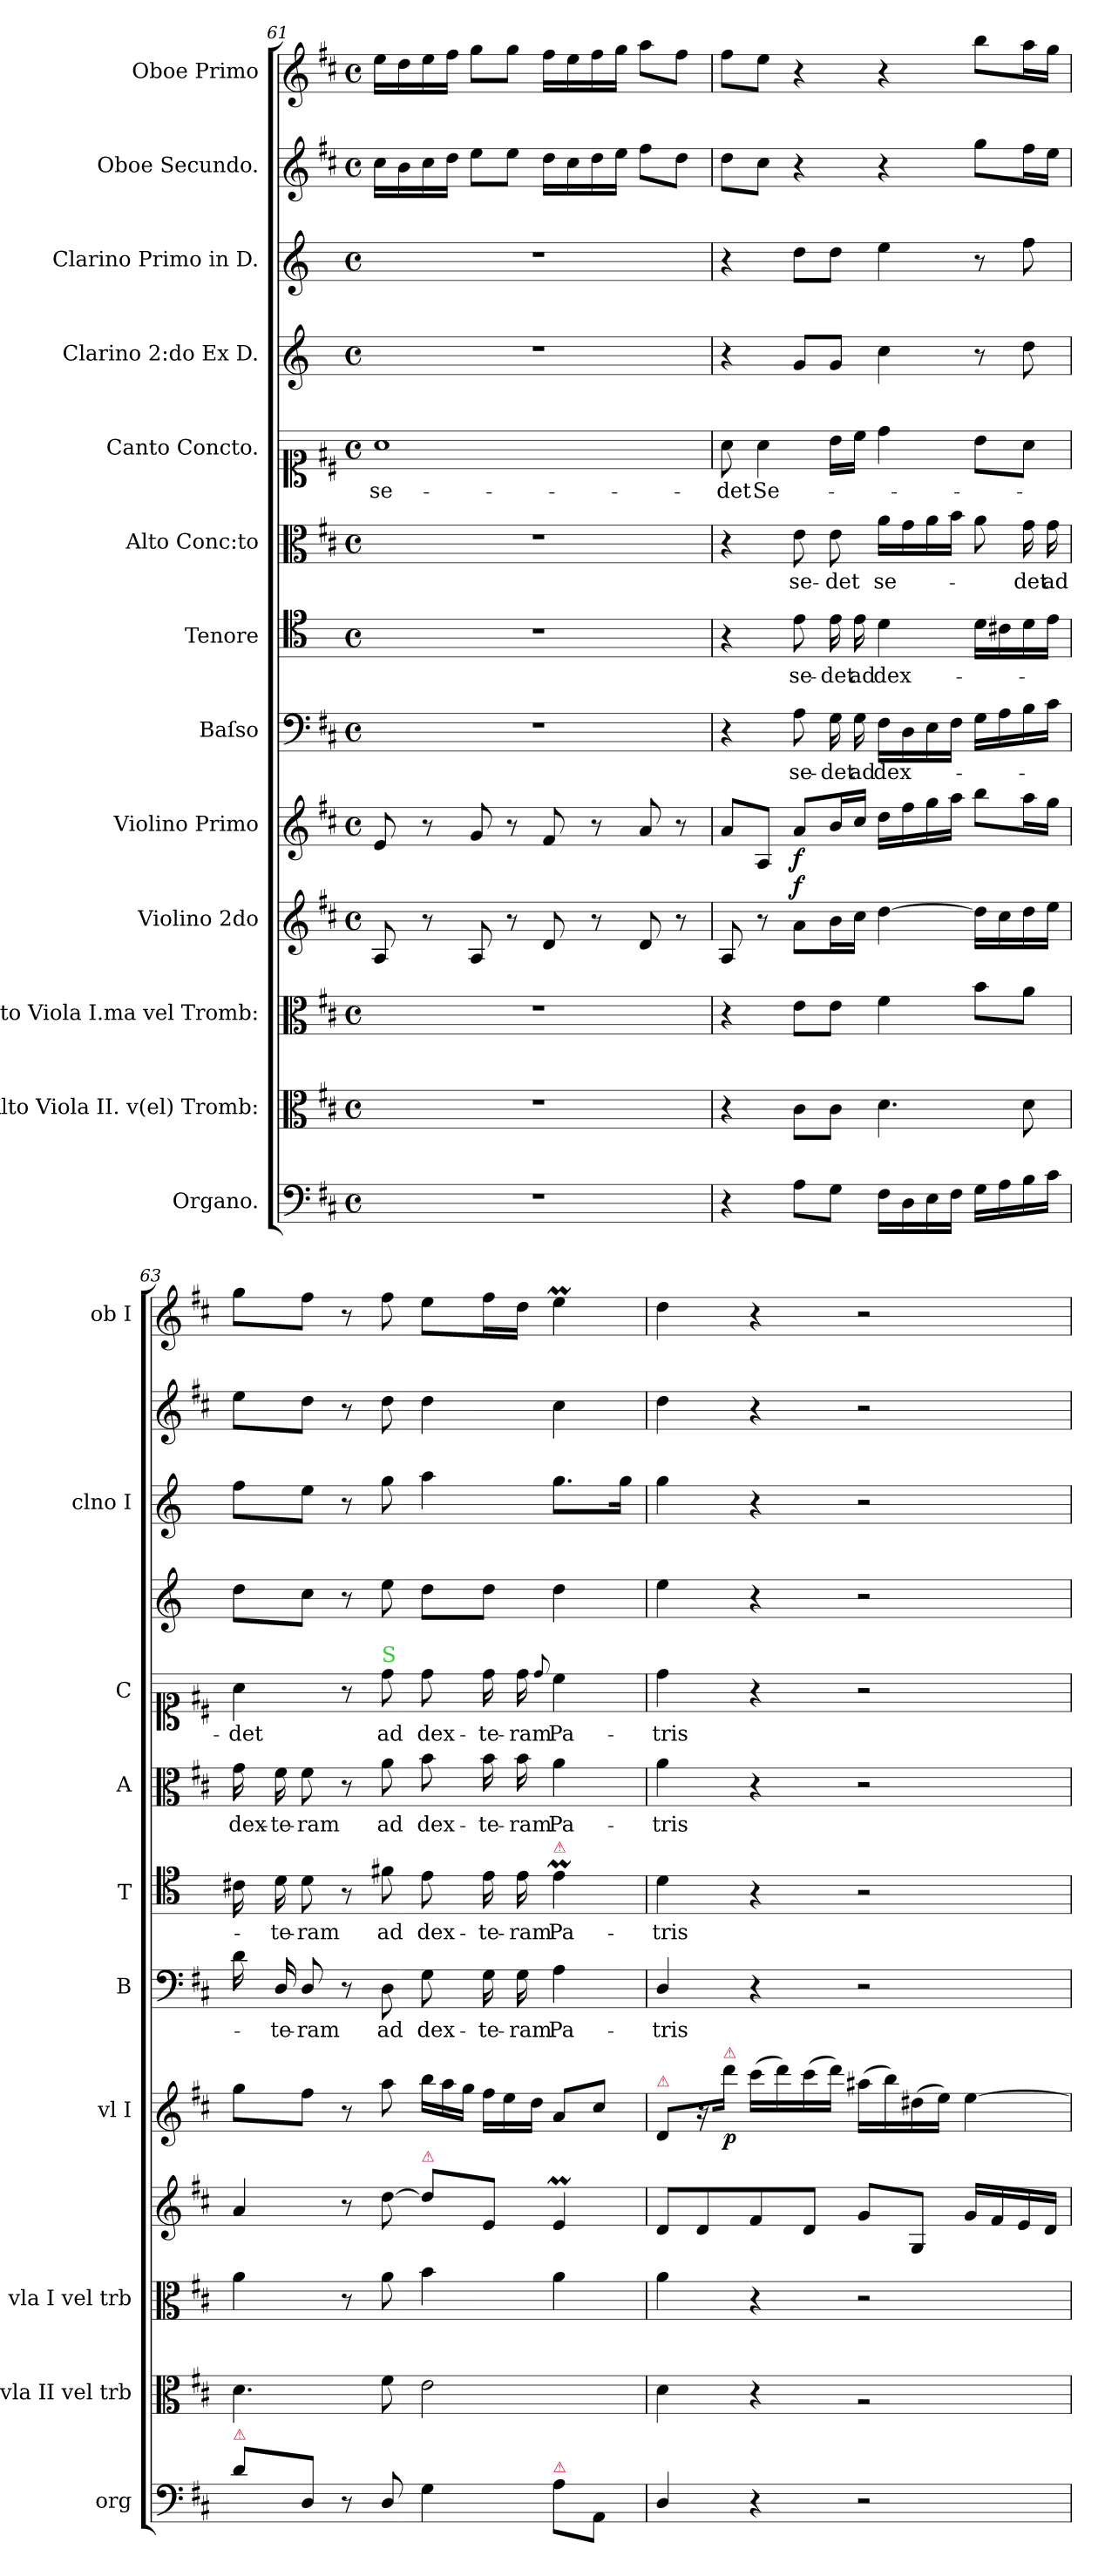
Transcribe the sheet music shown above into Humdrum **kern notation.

**kern	**kern	**kern	**kern	**dynam	**kern	**dynam	**kern	**text	**kern	**text	**kern	**text	**kern	**text	**kern	**kern	**kern	**kern
*part13	*part12	*part11	*part10	*part10	*part9	*part9	*part8	*part8	*part7	*part7	*part6	*part6	*part5	*part5	*part4	*part3	*part2	*part1
*staff13	*staff12	*staff11	*staff10	*staff10	*staff9	*staff9	*staff8	*staff8	*staff7	*staff7	*staff6	*staff6	*staff5	*staff5	*staff4	*staff3	*staff2	*staff1
*I"Organo.	*I"Alto Viola II. v(el) Tromb:	*I"Alto Viola I.ma vel Tromb:	*I"Violino 2do	*	*I"Violino Primo	*	*I"Baſso	*	*I"Tenore	*	*I"Alto Conc:to	*	*I"Canto Concto.	*	*I"Clarino 2:do Ex D.	*I"Clarino Primo in D.	*I"Oboe Secundo.	*I"Oboe Primo
*I'org	*I'vla II vel trb	*I'vla I vel trb	*	*	*I'vl I	*	*I'B	*	*I'T	*	*I'A	*	*I'C	*	*	*I'clno I	*	*I'ob I
*clefF4	*clefC3	*clefC3	*clefG2	*	*clefG2	*	*clefF4	*	*clefC4	*	*clefC3	*	*clefC1	*	*clefG2	*clefG2	*clefG2	*clefG2
*	*	*	*	*	*	*	*	*	*	*	*	*	*	*	*ITrd-1c-2	*ITrd-1c-2	*	*
*k[f#c#]	*k[f#c#]	*k[f#c#]	*k[f#c#]	*	*k[f#c#]	*	*k[f#c#]	*	*k[]	*	*k[f#c#]	*	*k[f#c#]	*	*k[f#c#]	*k[f#c#]	*k[f#c#]	*k[f#c#]
*M4/4	*M4/4	*M4/4	*M4/4	*	*M4/4	*	*M4/4	*	*M4/4	*	*M4/4	*	*M4/4	*	*M4/4	*M4/4	*M4/4	*M4/4
*met(c)	*met(c)	*met(c)	*met(c)	*	*met(c)	*	*met(c)	*	*met(c)	*	*met(c)	*	*met(c)	*	*met(c)	*met(c)	*met(c)	*met(c)
=61	=61	=61	=61	=61	=61	=61	=61	=61	=61	=61	=61	=61	=61	=61	=61	=61	=61	=61
!	!	!	!	!LO:DY:a	!	!LO:DY:b	!	!	!	!	!	!	!	!	!	!	!	!
1r	1r	1r	8A/	po	8e/	p&colon;	1r	.	1r	.	1r	.	1a	se-	1r	1r	16cc#\LL	16ee\LL
.	.	.	.	.	.	.	.	.	.	.	.	.	.	.	.	.	16b\	16dd\
.	.	.	8r	.	8r	.	.	.	.	.	.	.	.	.	.	.	16cc#\	16ee\
.	.	.	.	.	.	.	.	.	.	.	.	.	.	.	.	.	16dd\JJ	16ff#\JJ
.	.	.	8A/	.	8g/	.	.	.	.	.	.	.	.	.	.	.	8ee\L	8gg\L
.	.	.	8r	.	8r	.	.	.	.	.	.	.	.	.	.	.	8ee\J	8gg\J
.	.	.	8d/	.	8f#/	.	.	.	.	.	.	.	.	.	.	.	16dd\LL	16ff#\LL
.	.	.	.	.	.	.	.	.	.	.	.	.	.	.	.	.	16cc#\	16ee\
.	.	.	8r	.	8r	.	.	.	.	.	.	.	.	.	.	.	16dd\	16ff#\
.	.	.	.	.	.	.	.	.	.	.	.	.	.	.	.	.	16ee\JJ	16gg\JJ
.	.	.	8d/	.	8a/	.	.	.	.	.	.	.	.	.	.	.	8ff#\L	8aa\L
.	.	.	8r	.	8r	.	.	.	.	.	.	.	.	.	.	.	8dd\J	8ff#\J
=62	=62	=62	=62	=62	=62	=62	=62	=62	=62	=62	=62	=62	=62	=62	=62	=62	=62	=62
4r	4r	4r	8A/	.	8a/L	.	4r	.	4r	.	4r	.	8a\	-det	4r	4r	8dd\L	8ff#\L
.	.	.	8r	.	8A/J	.	.	.	.	.	.	.	4a\	Se-	.	.	8cc#\J	8ee\J
!	!	!	!	!LO:DY:a	!	!LO:DY:b	!	!	!	!	!	!	!	!	!	!	!	!
8A\L	8c#\L	8e\L	8a\L	f	8a/L	f	8A\	se-	8e\	se-	8e\	se-	.	.	8a/L	8ee\L	4r	4r
8G\J	8c#\J	8e\J	16b\L	.	16b/L	.	16G\	-det	16e\	-det	8e\	-det	16b\LL	.	8a/J	8ee\J	.	.
.	.	.	16cc#\JJ	.	16cc#/JJ	.	16G\	ad	16e\	ad	.	.	16cc#\JJ	.	.	.	.	.
16F#\LL	4.d\	4f#\	[4dd\	.	16dd\LL	.	16F#\LL	dex-	4d\	dex-	16a\LL	se-	4dd\	.	4dd\	4ff#\	4r	4r
16D\	.	.	.	.	16ff#\	.	16D\	.	.	.	16g\	.	.	.	.	.	.	.
16E\	.	.	.	.	16gg\	.	16E\	.	.	.	16a\	.	.	.	.	.	.	.
16F#\JJ	.	.	.	.	16aa\JJ	.	16F#\JJ	.	.	.	16b\JJ	.	.	.	.	.	.	.
16G\LL	.	8b\L	16dd\LL]	.	8bb\L	.	16G\LL	.	16d\LL	.	8a\	.	8b\L	.	8r	8r	8gg\L	8bb\L
16A\	.	.	16cc#\	.	.	.	16A\	.	16c#\	.	.	.	.	.	.	.	.	.
16B\	8d\	8a\J	16dd\	.	16aa\L	.	16B\	.	16d\	.	16g\	-det	8a\J	.	8ee\	8gg\	16ff#\L	16aa\L
16c#\JJ	.	.	16ee\JJ	.	16gg\JJ	.	16c#\JJ	.	16e\JJ	.	16g\	ad	.	.	.	.	16ee\JJ	16gg\JJ
=63	=63	=63	=63	=63	=63	=63	=63	=63	=63	=63	=63	=63	=63	=63	=63	=63	=63	=63
!LO:TX:a:color=crimson:t=⚠	!	!	!	!	!	!	!	!	!	!	!	!	!	!	!	!	!	!
8d\L	4.d\	4a\	4a/	.	8gg\L	.	16d\	.	16c#\	.	16g\	dex-	4a\	-det	8ee\L	8gg\L	8ee\L	8gg\L
.	.	.	.	.	.	.	16D/	-te-	16d\	-te-	16f#\	-te-	.	.	.	.	.	.
8D/J	.	.	.	.	8ff#\J	.	8D/	-ram	8d\	-ram	8f#\	-ram	.	.	8dd\J	8ff#\J	8dd\J	8ff#\J
8r	.	8r	8r	.	8r	.	8r	.	8r	.	8r	.	8r	.	8r	8r	8r	8r
!	!	!	!	!	!	!	!	!	!	!	!	!	!LO:TX:a:color=limegreen:t=S	!	!	!	!	!
8D/	8f#\	8a\	[8dd\	.	8aa\	.	8D\	ad	8f#\	ad	8a\	ad	8dd\	ad	8ff#\	8aa\	8dd\	8ff#\
*	*	*	*	*	*Xtuplet	*	*	*	*	*	*	*	*	*	*	*	*	*
!	!	!	!LO:TX:a:color=crimson:t=⚠	!	!	!	!	!	!	!	!	!	!	!	!	!	!	!
4G\	2e\	4b\	8dd\L]	.	24bb\LL	.	8G\	dex-	8e\	dex-	8b\	dex-	8dd\	dex-	8ee\L	4bb\	4dd\	8ee\L
.	.	.	.	.	24aa\	.	.	.	.	.	.	.	.	.	.	.	.	.
.	.	.	.	.	24gg\JJ	.	.	.	.	.	.	.	.	.	.	.	.	.
.	.	.	8e/J	.	24ff#\LL	.	16G\	-te-	16e\	-te-	16b\	-te-	16dd\	-te-	8ee\J	.	.	16ff#\L
.	.	.	.	.	24ee\	.	.	.	.	.	.	.	.	.	.	.	.	.
.	.	.	.	.	.	.	16G\	-ram	16e\	-ram	16b\	-ram	16dd\	-ram	.	.	.	16dd\JJ
.	.	.	.	.	24dd\JJ	.	.	.	.	.	.	.	.	.	.	.	.	.
.	.	.	.	.	.	.	.	.	.	.	.	.	8qqdd/	.	.	.	.	.
!	!	!	!	!	!	!	!	!	!LO:TX:a:color=crimson:t=⚠	!	!	!	!	!	!	!	!	!
!LO:TX:a:color=crimson:t=⚠	!	!	!	!	!	!	!	!	!	!	!	!	!	!	!	!	!	!
8A\L	.	4a\	4eM/	.	8a/L	.	4A\	Pa-	4eM\	Pa-	4a\	Pa-	4cc#\	Pa-	4ee\	8.aa\L	4cc#\	4eeM\
8AA\J	.	.	.	.	8cc#/J	.	.	.	.	.	.	.	.	.	.	.	.	.
.	.	.	.	.	.	.	.	.	.	.	.	.	.	.	.	16aa\Jk	.	.
=64	=64	=64	=64	=64	=64	=64	=64	=64	=64	=64	=64	=64	=64	=64	=64	=64	=64	=64
!	!	!	!	!	!LO:TX:a:color=crimson:t=⚠	!	!	!	!	!	!	!	!	!	!	!	!	!
4D/	4d\	4a\	8d/L	pia	8d/L	.	4D/	-tris	4d\	-tris	4a\	-tris	4dd\	-tris	4ff#\	4aa\	4dd\	4dd\
.	.	.	8d/	.	16r	.	.	.	.	.	.	.	.	.	.	.	.	.
!	!	!	!	!	!LO:TX:a:color=crimson:t=⚠	!	!	!	!	!	!	!	!	!	!	!	!	!
!	!	!	!	!	!	!LO:DY:b	!	!	!	!	!	!	!	!	!	!	!	!
.	.	.	.	.	16ddd\Jk	p	.	.	.	.	.	.	.	.	.	.	.	.
4r	4r	4r	8f#/	.	(16ccc#\LL	.	4r	.	4r	.	4r	.	4r	.	4r	4r	4r	4r
.	.	.	.	.	16ddd\)	.	.	.	.	.	.	.	.	.	.	.	.	.
.	.	.	8d/J	.	(16ccc#\	.	.	.	.	.	.	.	.	.	.	.	.	.
.	.	.	.	.	16ddd\JJ)	.	.	.	.	.	.	.	.	.	.	.	.	.
2r	2rA	2r	8g/L	.	(16aa#X\LL	.	2r	.	2r	.	2r	.	2r	.	2r	2r	2r	2r
.	.	.	.	.	16bb\)	.	.	.	.	.	.	.	.	.	.	.	.	.
.	.	.	8G/J	.	(16dd#X\	.	.	.	.	.	.	.	.	.	.	.	.	.
.	.	.	.	.	16ee\JJ)	.	.	.	.	.	.	.	.	.	.	.	.	.
.	.	.	16g/LL	.	[4ee\	.	.	.	.	.	.	.	.	.	.	.	.	.
.	.	.	16f#/	.	.	.	.	.	.	.	.	.	.	.	.	.	.	.
.	.	.	16e/	.	.	.	.	.	.	.	.	.	.	.	.	.	.	.
.	.	.	16d/JJ	.	.	.	.	.	.	.	.	.	.	.	.	.	.	.
=	=	=	=	=	=	=	=	=	=	=	=	=	=	=	=	=	=	=
*-	*-	*-	*-	*-	*-	*-	*-	*-	*-	*-	*-	*-	*-	*-	*-	*-	*-	*-
